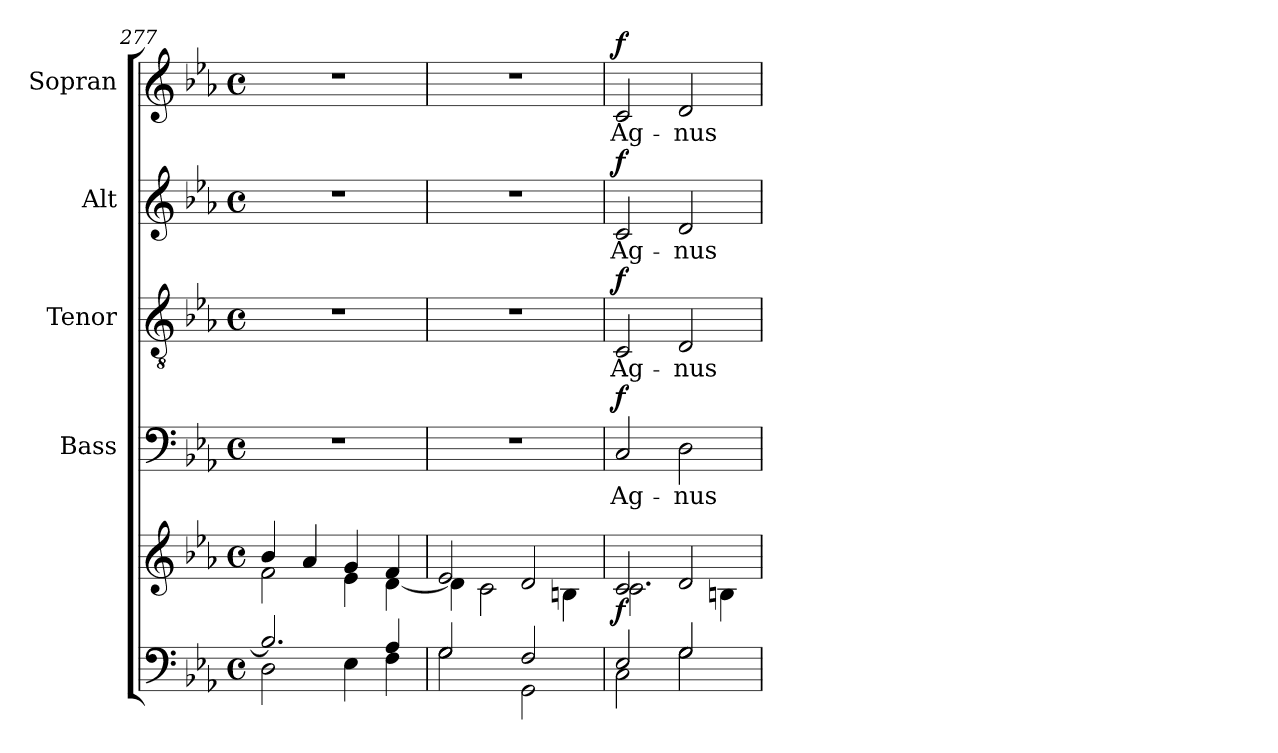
**kern	**kern	**dynam	**kern	**text	**dynam	**kern	**text	**dynam	**kern	**text	**dynam	**kern	**text	**dynam
*part5	*part5	*part5	*part4	*part4	*part4	*part3	*part3	*part3	*part2	*part2	*part2	*part1	*part1	*part1
*staff6	*staff5	*staff5/6	*staff4	*staff4	*staff4	*staff3	*staff3	*staff3	*staff2	*staff2	*staff2	*staff1	*staff1	*staff1
*	*	*	*I"Bass	*	*	*I"Tenor	*	*	*I"Alt	*	*	*I"Sopran	*	*
*	*	*	*I'B.	*	*	*I'T.	*	*	*I'A.	*	*	*I'S.	*	*
*clefF4	*clefG2	*	*clefF4	*	*	*clefGv2	*	*	*clefG2	*	*	*clefG2	*	*
*k[b-e-a-]	*k[b-e-a-]	*	*k[b-e-a-]	*	*	*k[b-e-a-]	*	*	*k[b-e-a-]	*	*	*k[b-e-a-]	*	*
*E-:	*E-:	*	*E-:	*	*	*E-:	*	*	*E-:	*	*	*E-:	*	*
*M4/4	*M4/4	*	*M4/4	*	*	*M4/4	*	*	*M4/4	*	*	*M4/4	*	*
*met(c)	*met(c)	*	*met(c)	*	*	*met(c)	*	*	*met(c)	*	*	*met(c)	*	*
=277	=277	=277	=277	=277	=277	=277	=277	=277	=277	=277	=277	=277	=277	=277
*^	*^	*	*	*	*	*	*	*	*	*	*	*	*	*
2.B-/]	2D\	4b-/	2f\	.	1r	.	.	1r	.	.	1r	.	.	1r	.	.
.	.	4a-/	.	.	.	.	.	.	.	.	.	.	.	.	.	.
.	4E-\	4g/	4e-\	.	.	.	.	.	.	.	.	.	.	.	.	.
4A-/	4F\	4f/	[<4d\	.	.	.	.	.	.	.	.	.	.	.	.	.
=278	=278	=278	=278	=278	=278	=278	=278	=278	=278	=278	=278	=278	=278	=278	=278	=278
2G/	2G\	2e-/	4d\]	.	1r	.	.	1r	.	.	1r	.	.	1r	.	.
.	.	.	2c\	.	.	.	.	.	.	.	.	.	.	.	.	.
2F/	2GG\	2d/	.	.	.	.	.	.	.	.	.	.	.	.	.	.
.	.	.	4Bn\	.	.	.	.	.	.	.	.	.	.	.	.	.
=279	=279	=279	=279	=279	=279	=279	=279	=279	=279	=279	=279	=279	=279	=279	=279	=279
!	!	!	!	!LO:DY:b	!	!LO:LY:b	!LO:DY:a	!	!LO:LY:b	!LO:DY:a	!	!LO:LY:b	!LO:DY:a	!	!LO:LY:b	!LO:DY:a
2E-/	2C\	2c/	2.c\	f	2C/	Ag-	f	2C/	Ag-	f	2c/	Ag-	f	2c/	Ag-	f
!	!	!	!	!	!	!LO:LY:b	!	!	!LO:LY:b	!	!	!LO:LY:b	!	!	!LO:LY:b	!
2G/	2G\	2d/	.	.	2D\	-nus	.	2D/	-nus	.	2d/	-nus	.	2d/	-nus	.
.	.	.	4Bn\	.	.	.	.	.	.	.	.	.	.	.	.	.
*v	*v	*	*	*	*	*	*	*	*	*	*	*	*	*	*	*
*	*v	*v	*	*	*	*	*	*	*	*	*	*	*	*	*
=	=	=	=	=	=	=	=	=	=	=	=	=	=	=
*-	*-	*-	*-	*-	*-	*-	*-	*-	*-	*-	*-	*-	*-	*-
